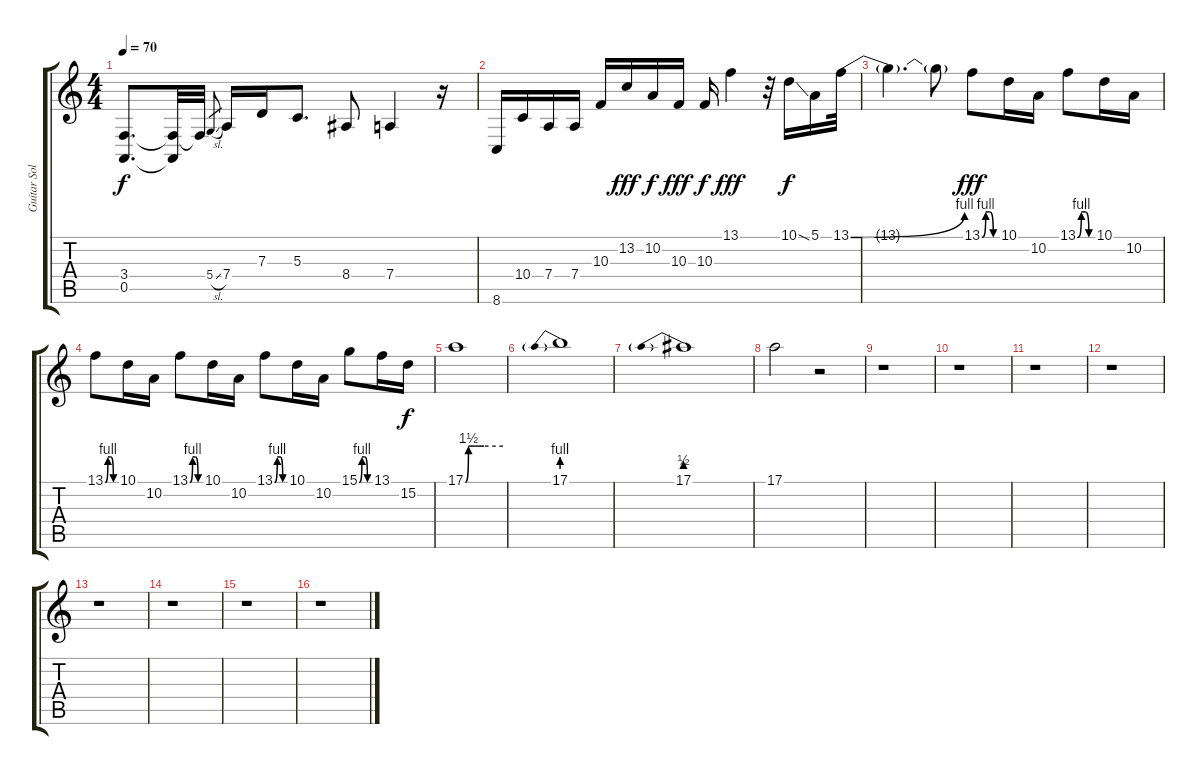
\track ("Guitar Solo Effect" "Guitar Sol") {instrument lead7fifths}
\staff {score tabs}
\tuning (E4 B3 G3 D3 A2 E2) {hide}
\ts (4 4)
\tempo 70
\clef g2
\ks c
(3.4{t} 0.5).8{d dy f} (3.4{t} 0.5{t}).32 3.4{t}.32 5.4{sl}.8{gr} 7.4.16 7.3.16 5.3.8{d} 8.4.8 7.4.4 r.16 |
8.6.16 10.4.16 7.4.16 7.4.16 10.3.16 13.2.16{dy fff} 10.2.16{dy f} 10.3.16{dy fff} 10.3.16{dy f} 13.1.4{dy fff} r.32 10.1{ss}.16{dy f} 5.1.16 13.1{be (bend 0 0 60 4)}.32 |
13.1{t}.4{d} 13.1{t}.8 13.1{be (custom 0 0 15 4 30 4 45 0 60 0)}.8{dy fff} 10.1.16 10.2.16 13.1{be (custom 0 0 15 4 30 4 45 0 60 0)}.8 10.1.16 10.2.16 |
13.1{be (custom 0 0 15 4 30 4 45 0 60 0)}.8 10.1.16 10.2.16 13.1{be (custom 0 0 15 4 30 4 45 0 60 0)}.8 10.1.16 10.2.16 13.1{be (custom 0 0 15 4 30 4 45 0 60 0)}.8 10.1.16 10.2.16 15.1{be (custom 0 0 15 4 30 4 45 0 60 0)}.8 13.1.16 15.2.16{dy f} |
17.1{be (custom 0 0 5 6 15 6 20 6 30 6 60 6)}.1 |
17.1{be (prebend 0 4 60 4)}.1 |
17.1{be (prebend 0 2 60 2)}.1 |
17.1.2 r.2 |
r.1 |
r.1 |
r.1 |
r.1 |
r.1 |
r.1 |
r.1 |
r.1
